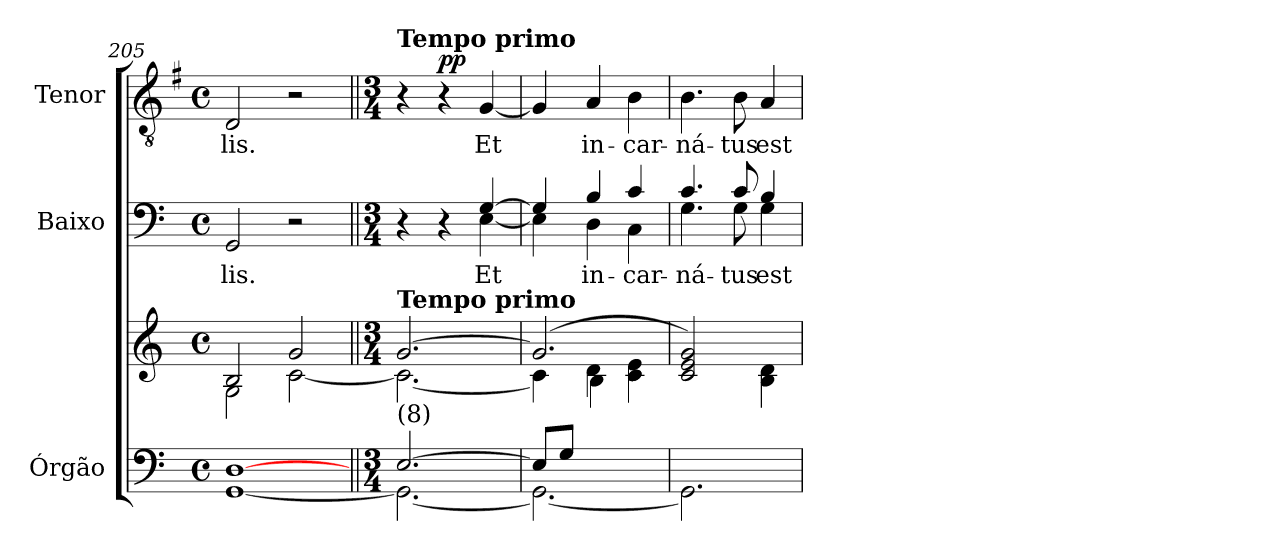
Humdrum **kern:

**kern	**kern	**kern	**text	**kern	**text	**dynam
*part3	*part3	*part2	*part2	*part1	*part1	*part1
*staff4	*staff3	*staff2	*staff2	*staff1	*staff1	*staff1
*I"Órgão	*	*I"Baixo	*	*I"Tenor	*	*
*I'Órg.	*	*	*	*I'Tr.	*	*
*clefF4	*clefG2	*clefF4	*	*clefGv2	*	*
*	*	*	*	*ITrd4c7	*	*
*k[]	*k[]	*k[]	*	*k[]	*	*
*C:	*C:	*C:	*	*C:	*	*
*M4/4	*M4/4	*M4/4	*	*M4/4	*	*
*met(c)	*met(c)	*met(c)	*	*met(c)	*	*
=205	=205	=205	=205	=205	=205	=205
*	*^	*	*	*	*	*
!	!	!	!	!LO:LY:b:color=#000000	!	!	!
!	!	!	!	!	!	!LO:LY:b:color=#000000	!
[<1GGi [>1Di	2Bi/	2Gi\	2GGi/	-lis.	2GGi/	-lis.	.
.	2gi/	[<2ci\	2r	.	2r	.	.
=206||	=206||	=206||	=206||	=206||	=206||	=206||	=206||
*M3/4	*M3/4	*	*M3/4	*	*M3/4	*	*
*^	*	*	*^	*	*	*	*
!	!	!	!	!	!	!	!LO:TX:a:B:t=Tempo primo	!	!
!	!	!LO:TX:a:B:t=Tempo primo	!	!	!	!	!	!	!
!LO:TX:a:t=(8)	!	!	!	!	!	!	!	!	!
[>2.Ei/	2.GGi\_<	[>2.gi/	2.ci\_<	4r	2ryy	.	4r	.	.
.	.	.	.	4r	.	.	4r	.	pp
!	!	!	!	!	!	!LO:LY:b:color=#000000	!	!	!
!	!	!	!	!	!	!	!	!LO:LY:b:color=#000000	!
.	.	.	.	[>4Gi/	[<4Ei\	Et	[<4Ci/	Et	.
=207	=207	=207	=207	=207	=207	=207	=207	=207	=207
*	*	*	*^	*	*	*	*	*	*
8Ei/L]	2.GGi\_<	(2.gi/]	4ci\]	4ryy	4Gi/]	4Ei\]	.	4Ci/]	.	.
8Gi/J	.	.	.	.	.	.	.	.	.	.
!	!	!	!	!	!	!	!LO:LY:b:color=#000000	!	!	!
!	!	!	!	!	!	!	!	!	!LO:LY:b:color=#000000	!
2ryy	.	.	4di\	4Bi\	4Bi/	4Di\	in-	4Di/	in-	.
!	!	!	!	!	!	!	!LO:LY:b:color=#000000	!	!	!
!	!	!	!	!	!	!	!	!	!LO:LY:b:color=#000000	!
.	.	.	4ci\ 4ei	4ci\	4ci/	4Ci\	-car-	4Ei\	-car-	.
*v	*v	*	*	*	*	*	*	*	*	*
*	*v	*v	*v	*	*	*	*	*	*
=208	=208	=208	=208	=208	=208	=208	=208
*	*^	*	*	*	*	*	*
*	*	*^	*	*	*	*	*	*
!	!	!	!	!	!	!LO:LY:b:color=#000000	!	!	!
*	*v	*v	*v	*	*	*	*	*	*
*	*^	*	*	*	*	*	*
*	*	*^	*	*	*	*	*	*
!	!	!	!	!	!	!	!	!LO:LY:b:color=#000000	!
*	*v	*v	*v	*	*	*	*	*	*
2.GGi\]	2ci/ 2ei 2gi)	4.ci/	4.Gi\	-ná-	4.Ei\	-ná-	.
!	!	!	!	!LO:LY:b:color=#000000	!	!	!
!	!	!	!	!	!	!LO:LY:b:color=#000000	!
.	.	8ci/	8Gi\	-tus	8Ei\	-tus	.
!	!	!	!	!LO:LY:b:color=#000000	!	!	!
!	!	!	!	!	!	!LO:LY:b:color=#000000	!
.	4Bi\ 4di	4Bi/	4Gi\	est	4Di/	est	.
*	*	*v	*v	*	*	*	*
=	=	=	=	=	=	=
*-	*-	*-	*-	*-	*-	*-
